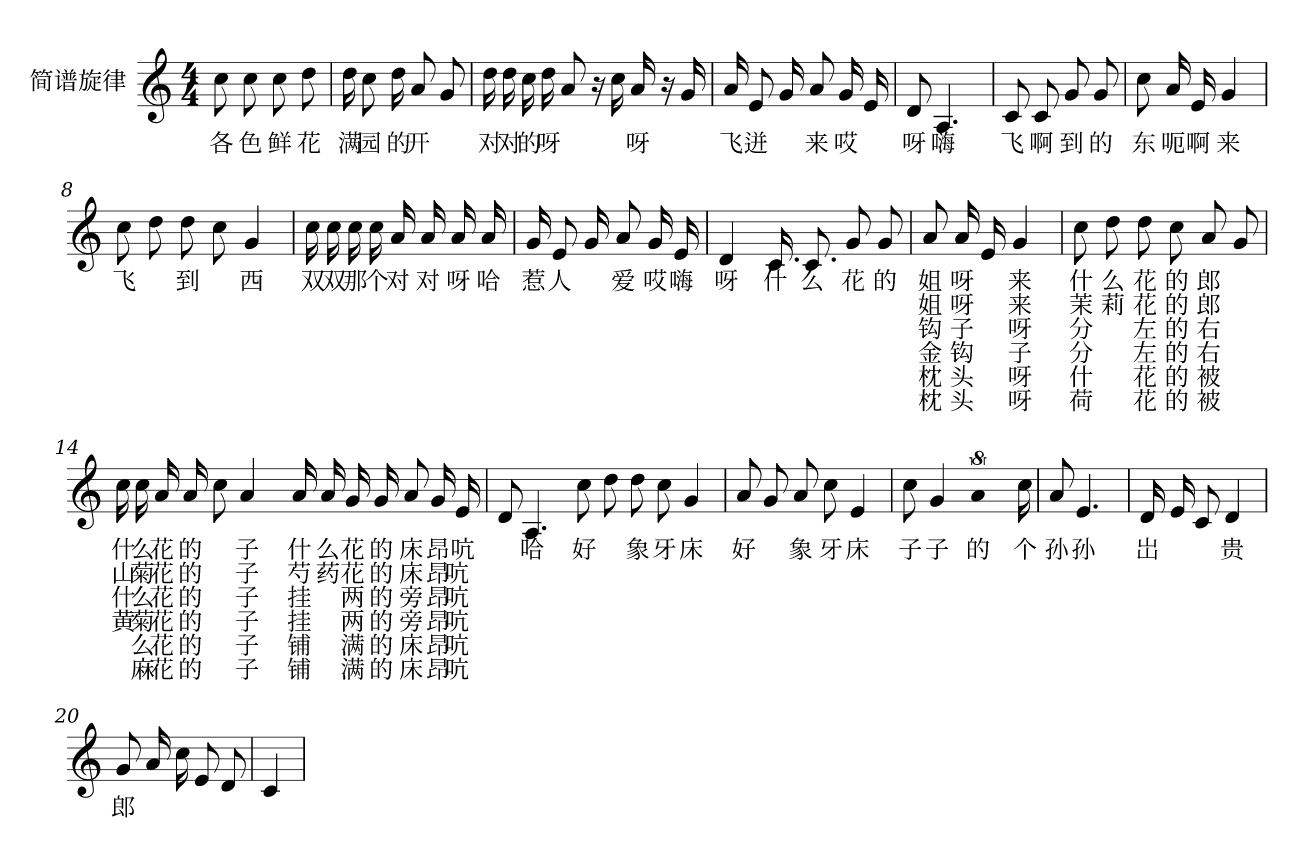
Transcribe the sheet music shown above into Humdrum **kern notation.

**kern	**text	**text	**text	**text	**text	**text
*part1	*part1	*part1	*part1	*part1	*part1	*part1
*staff1	*staff1	*staff1	*staff1	*staff1	*staff1	*staff1
*I"简谱旋律	*	*	*	*	*	*
*k[]	*	*	*	*	*	*
*M4/4	*	*	*	*	*	*
=1	=1	=1	=1	=1	=1	=1
8cc	各	.	.	.	.	.
8cc	色	.	.	.	.	.
8cc	鲜	.	.	.	.	.
8dd	花	.	.	.	.	.
=2	=2	=2	=2	=2	=2	=2
16dd	满	.	.	.	.	.
8cc	园	.	.	.	.	.
16dd	的	.	.	.	.	.
8a	开	.	.	.	.	.
8g	.	.	.	.	.	.
=3	=3	=3	=3	=3	=3	=3
16dd	对	.	.	.	.	.
16dd	对	.	.	.	.	.
16cc	的	.	.	.	.	.
16dd	呀	.	.	.	.	.
8a	.	.	.	.	.	.
16r	.	.	.	.	.	.
16cc	.	.	.	.	.	.
16a	呀	.	.	.	.	.
16r	呀	.	.	.	.	.
16g	.	.	.	.	.	.
=4	=4	=4	=4	=4	=4	=4
16a	飞	.	.	.	.	.
8e	迸	.	.	.	.	.
16g	.	.	.	.	.	.
8a	来	.	.	.	.	.
16g	哎	.	.	.	.	.
16e	.	.	.	.	.	.
=5	=5	=5	=5	=5	=5	=5
8d	呀	.	.	.	.	.
4.A	嗨	.	.	.	.	.
=6	=6	=6	=6	=6	=6	=6
8c	飞	.	.	.	.	.
8c	啊	.	.	.	.	.
8g	到	.	.	.	.	.
8g	的	.	.	.	.	.
=7	=7	=7	=7	=7	=7	=7
8cc	东	.	.	.	.	.
16a	呃	.	.	.	.	.
16e	啊	.	.	.	.	.
4g	来	.	.	.	.	.
=8	=8	=8	=8	=8	=8	=8
8cc	飞	.	.	.	.	.
8dd	.	.	.	.	.	.
8dd	到	.	.	.	.	.
8cc	.	.	.	.	.	.
4g	西	.	.	.	.	.
=9	=9	=9	=9	=9	=9	=9
16cc	双	.	.	.	.	.
16cc	双	.	.	.	.	.
16cc	那	.	.	.	.	.
16cc	个	.	.	.	.	.
16a	对	.	.	.	.	.
16a	对	.	.	.	.	.
16a	呀	.	.	.	.	.
16a	哈	.	.	.	.	.
=10	=10	=10	=10	=10	=10	=10
16g	惹	.	.	.	.	.
8e	人	.	.	.	.	.
16g	.	.	.	.	.	.
8a	爱	.	.	.	.	.
16g	哎	.	.	.	.	.
16e	嗨	.	.	.	.	.
=11	=11	=11	=11	=11	=11	=11
4d	呀	.	.	.	.	.
!LO:N:vis=16.	!	!	!	!	!	!
16c	什	.	.	.	.	.
8.c	么	.	.	.	.	.
8g	花	.	.	.	.	.
8g	的	.	.	.	.	.
=12	=12	=12	=12	=12	=12	=12
8a	姐	姐	钩	金	枕	枕
16a	呀	呀	子	钩	头	头
16e	.	.	.	.	.	.
4g	来	来	呀	子	呀	呀
=13	=13	=13	=13	=13	=13	=13
8cc	什	茉	分	分	什	荷
8dd	么	莉	.	.	.	.
8dd	花	花	左	左	花	花
8cc	的	的	的	的	的	的
8a	郎	郎	右	右	被	被
8g	.	.	.	.	.	.
=14	=14	=14	=14	=14	=14	=14
16cc	什	山	什	黄	.	.
16cc	么	菊	么	菊	么	麻
16a	花	花	花	花	花	花
16a	的	的	的	的	的	的
8cc	.	.	.	.	.	.
!LO:N:vis=4	!	!	!	!	!	!
4.a	子	子	子	子	子	子
16a	什	芍	挂	挂	铺	铺
16a	么	药	.	.	.	.
16g	花	花	两	两	满	满
16g	的	的	的	的	的	的
8a	床	床	旁	旁	床	床
16g	昂	昂	昂	昂	昂	昂
16e	吭	吭	吭	吭	吭	吭
=15	=15	=15	=15	=15	=15	=15
8d	.	.	.	.	.	.
4.A	哈	.	.	.	.	.
8cc	好	.	.	.	.	.
8dd	.	.	.	.	.	.
8dd	象	.	.	.	.	.
8cc	牙	.	.	.	.	.
4g	床	.	.	.	.	.
=16	=16	=16	=16	=16	=16	=16
8a	好	.	.	.	.	.
8g	.	.	.	.	.	.
8a	象	.	.	.	.	.
8cc	牙	.	.	.	.	.
4e	床	.	.	.	.	.
=17	=17	=17	=17	=17	=17	=17
8cc	子	.	.	.	.	.
4g	子	.	.	.	.	.
!LO:N:vis=4	!	!	!	!	!	!
16%5a	的	.	.	.	.	.
16cc	个	.	.	.	.	.
=18	=18	=18	=18	=18	=18	=18
8a	孙	.	.	.	.	.
4.e	孙	.	.	.	.	.
=19	=19	=19	=19	=19	=19	=19
16d	岀	.	.	.	.	.
16e	.	.	.	.	.	.
8c	.	.	.	.	.	.
4d	贵	.	.	.	.	.
=20	=20	=20	=20	=20	=20	=20
8g	郎	.	.	.	.	.
16a	.	.	.	.	.	.
16cc	.	.	.	.	.	.
8e	.	.	.	.	.	.
8d	.	.	.	.	.	.
=21	=21	=21	=21	=21	=21	=21
4c	.	.	.	.	.	.
=	=	=	=	=	=	=
*-	*-	*-	*-	*-	*-	*-
